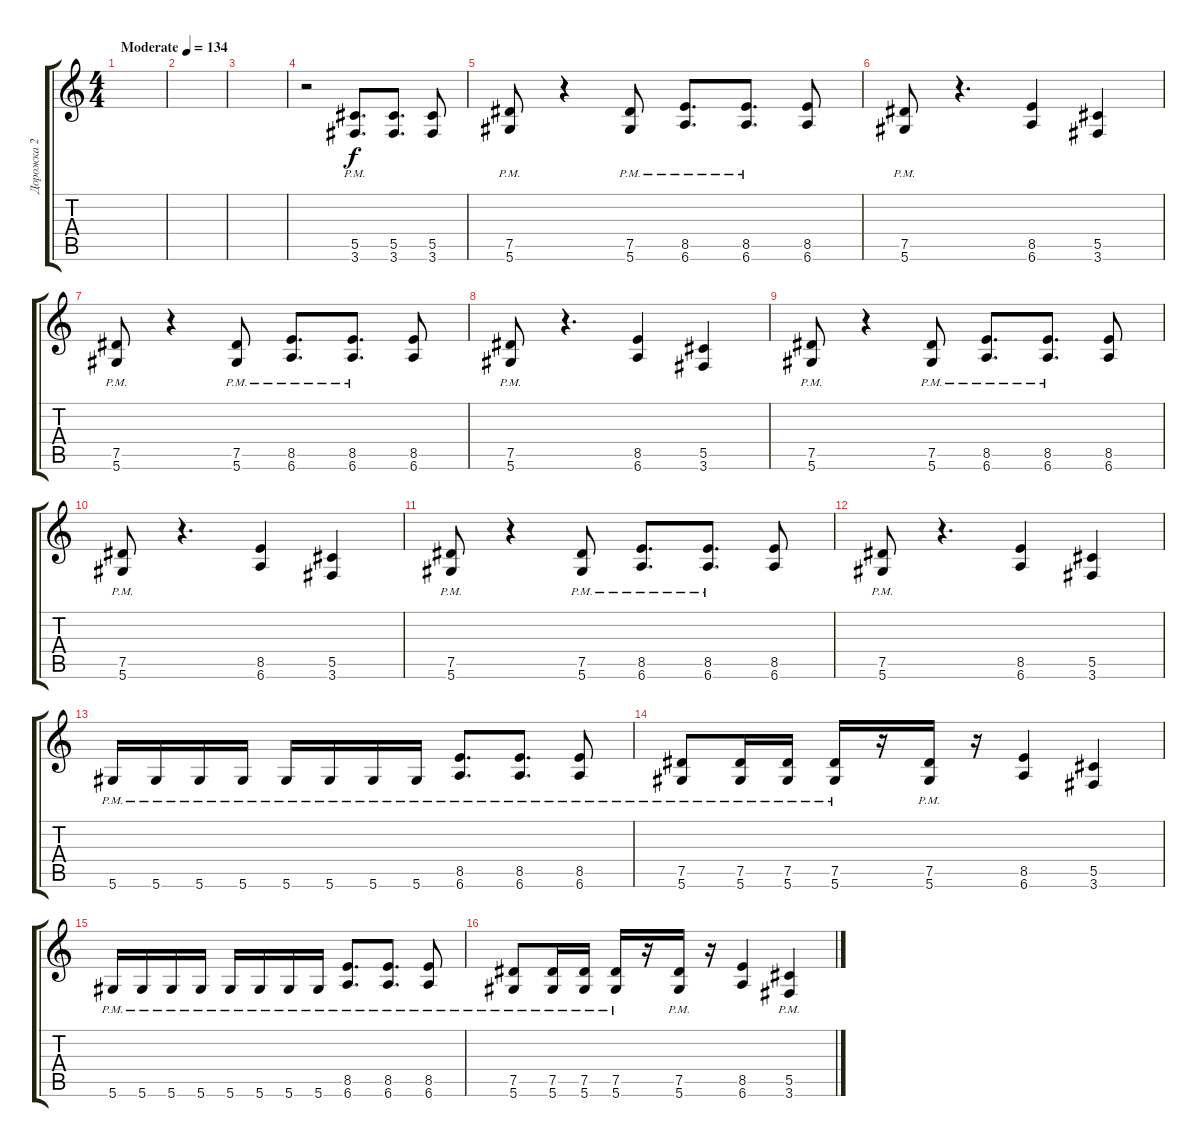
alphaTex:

\track ("Дорожка 2" "Дорожка 2") {instrument distortionguitar}
\staff {score tabs}
\tuning (Eb4 Bb3 Gb3 Db3 Ab2 Eb2) {hide}
\ts (4 4)
\tempo (134 "Moderate")
\clef g2
\ks c
|
|
|
r.2 (5.5{pm} 3.6{pm}).8{d} (5.5 3.6).8{d} (5.5 3.6).8 |
(7.5{pm} 5.6{pm}).8 r.4 (7.5{pm} 5.6{pm}).8 (8.5{pm} 6.6{pm}).8{d} (8.5{pm} 6.6{pm}).8{d} (8.5 6.6).8 |
(7.5{pm} 5.6{pm}).8 r.4{d} (8.5 6.6).4 (5.5 3.6).4 |
(7.5{pm} 5.6{pm}).8 r.4 (7.5{pm} 5.6{pm}).8 (8.5{pm} 6.6{pm}).8{d} (8.5{pm} 6.6{pm}).8{d} (8.5 6.6).8 |
(7.5{pm} 5.6{pm}).8 r.4{d} (8.5 6.6).4 (5.5 3.6).4 |
(7.5{pm} 5.6{pm}).8 r.4 (7.5{pm} 5.6{pm}).8 (8.5{pm} 6.6{pm}).8{d} (8.5{pm} 6.6{pm}).8{d} (8.5 6.6).8 |
(7.5{pm} 5.6{pm}).8 r.4{d} (8.5 6.6).4 (5.5 3.6).4 |
(7.5{pm} 5.6{pm}).8 r.4 (7.5{pm} 5.6{pm}).8 (8.5{pm} 6.6{pm}).8{d} (8.5{pm} 6.6{pm}).8{d} (8.5 6.6).8 |
(7.5{pm} 5.6{pm}).8 r.4{d} (8.5 6.6).4 (5.5 3.6).4 |
5.6{pm}.16 5.6{pm}.16 5.6{pm}.16 5.6{pm}.16 5.6{pm}.16 5.6{pm}.16 5.6{pm}.16 5.6{pm}.16 (8.5{pm} 6.6{pm}).8{d} (8.5{pm} 6.6{pm}).8{d} (8.5{pm} 6.6{pm}).8 |
(7.5{pm} 5.6{pm}).8 (7.5{pm} 5.6{pm}).16 (7.5{pm} 5.6{pm}).16 (7.5{pm} 5.6{pm}).16 r.16 (7.5{pm} 5.6{pm}).16 r.16 (8.5 6.6).4 (5.5 3.6).4 |
5.6{pm}.16 5.6{pm}.16 5.6{pm}.16 5.6{pm}.16 5.6{pm}.16 5.6{pm}.16 5.6{pm}.16 5.6{pm}.16 (8.5{pm} 6.6{pm}).8{d} (8.5{pm} 6.6{pm}).8{d} (8.5{pm} 6.6{pm}).8 |
(7.5{pm} 5.6{pm}).8 (7.5{pm} 5.6{pm}).16 (7.5{pm} 5.6{pm}).16 (7.5{pm} 5.6{pm}).16 r.16 (7.5{pm} 5.6{pm}).16 r.16 (8.5 6.6).4 (5.5{pm} 3.6{pm}).4
